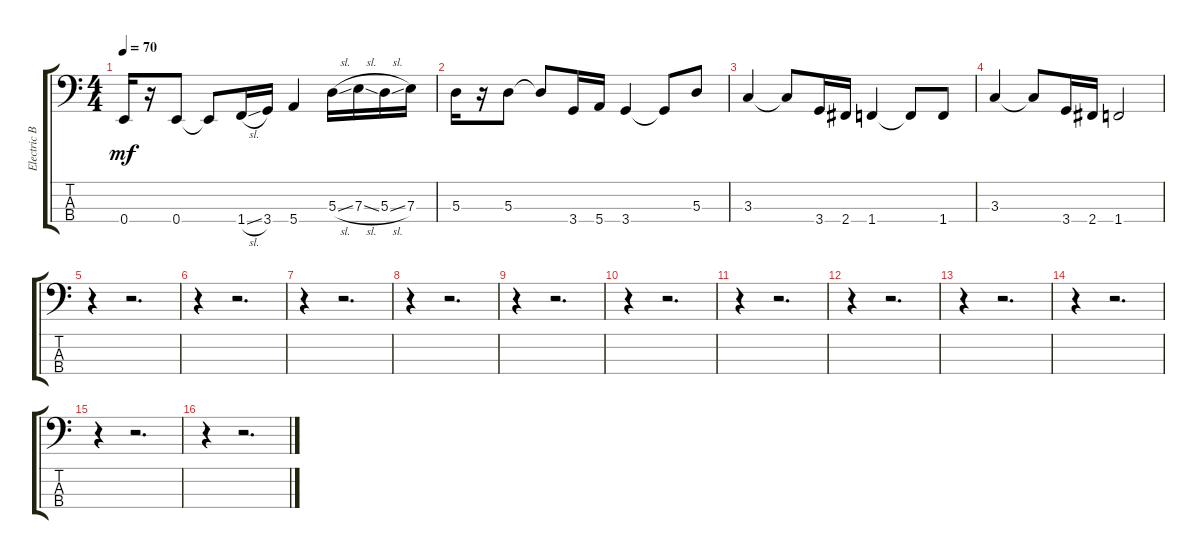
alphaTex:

\track ("Electric Bass" "Electric B") {instrument electricbassfinger}
\staff {score tabs}
\tuning (G2 D2 A1 E1) {hide}
\ts (4 4)
\tempo 70
\clef f4
\ks c
0.4.16{dy mf} r.16 0.4.8 0.4{t}.8 1.4{sl}.16 3.4.16 5.4.4 5.3{sl}.16 7.3{sl}.16 5.3{sl}.16 7.3.16 |
5.3.16 r.16 5.3.8 5.3{t}.8 3.4.16 5.4.16 3.4.4 3.4{t}.8 5.3.8 |
3.3.4 3.3{t}.8 3.4.16 2.4.16 1.4.4 1.4{t}.8 1.4.8 |
3.3.4 3.3{t}.8 3.4.16 2.4.16 1.4.2 |
r.4 r.2{d} |
r.4 r.2{d} |
r.4 r.2{d} |
r.4 r.2{d} |
r.4 r.2{d} |
r.4 r.2{d} |
r.4 r.2{d} |
r.4 r.2{d} |
r.4 r.2{d} |
r.4 r.2{d} |
r.4 r.2{d} |
r.4 r.2{d}
